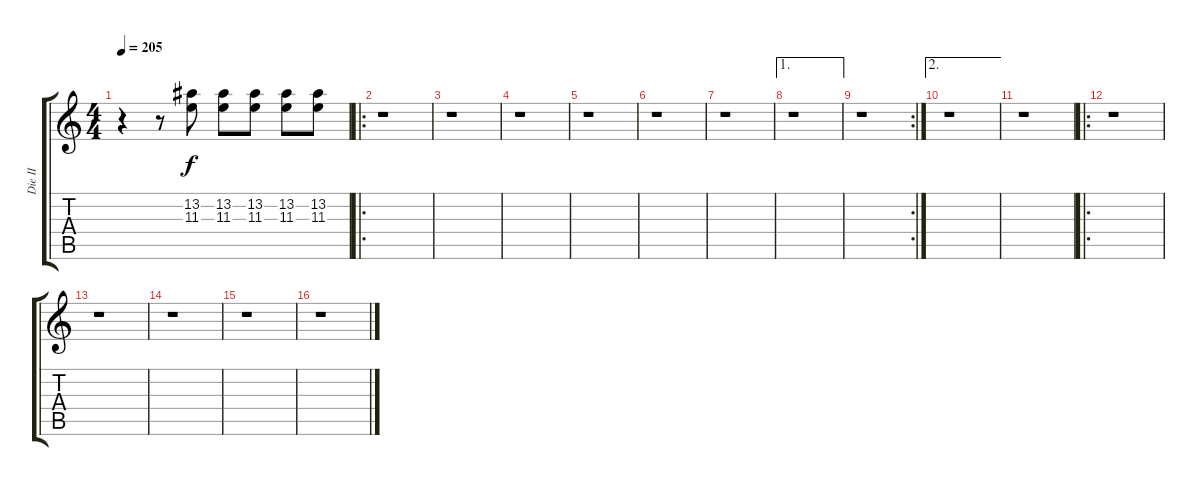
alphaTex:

\track ("Die II" "Die II") {instrument overdrivenguitar}
\staff {score tabs}
\tuning (D4 A3 F3 C3 G2 D2) {hide}
\ts (4 4)
\tempo 205
\clef g2
\ks c
r.4{dy f} r.8 (13.2 11.3).8 (13.2 11.3).8 (13.2 11.3).8 (13.2 11.3).8 (13.2 11.3).8 |
\ro
r.1 |
r.1 |
r.1 |
r.1 |
r.1 |
r.1 |
\ae 1
r.1 |
\rc 2
r.1 |
\ae 2
r.1 |
r.1 |
\ro
r.1 |
r.1 |
r.1 |
r.1 |
r.1
